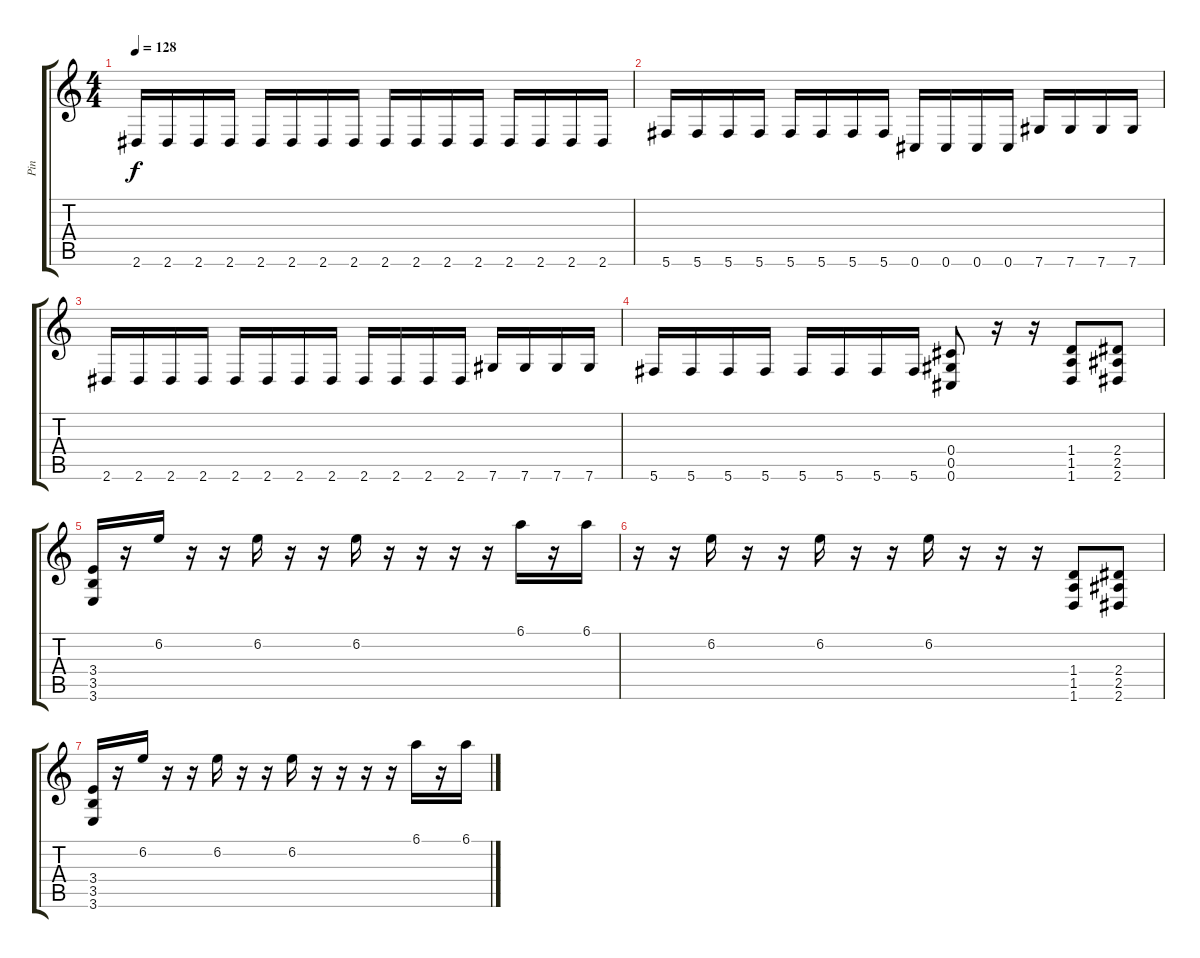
\track ("Pin" "Pin") {instrument distortionguitar}
\staff {score tabs}
\tuning (Eb4 Bb3 Gb3 Db3 Ab2 Db2) {hide}
\ts (4 4)
\tempo 128
\clef g2
\ks c
2.6.16{dy f} 2.6.16 2.6.16 2.6.16 2.6.16 2.6.16 2.6.16 2.6.16 2.6.16 2.6.16 2.6.16 2.6.16 2.6.16 2.6.16 2.6.16 2.6.16 |
5.6.16 5.6.16 5.6.16 5.6.16 5.6.16 5.6.16 5.6.16 5.6.16 0.6.16 0.6.16 0.6.16 0.6.16 7.6.16 7.6.16 7.6.16 7.6.16 |
2.6.16 2.6.16 2.6.16 2.6.16 2.6.16 2.6.16 2.6.16 2.6.16 2.6.16 2.6.16 2.6.16 2.6.16 7.6.16 7.6.16 7.6.16 7.6.16 |
5.6.16 5.6.16 5.6.16 5.6.16 5.6.16 5.6.16 5.6.16 5.6.16 (0.4 0.5 0.6).8 r.16 r.16 (1.4 1.5 1.6).8 (2.4 2.5 2.6).8 |
(3.4 3.5 3.6).16 r.16 6.2.16 r.16 r.16 6.2.16 r.16 r.16 6.2.16 r.16 r.16 r.16 r.16 6.1.16 r.16 6.1.16 |
r.16 r.16 6.2.16 r.16 r.16 6.2.16 r.16 r.16 6.2.16 r.16 r.16 r.16 (1.4 1.5 1.6).8 (2.4 2.5 2.6).8 |
(3.4 3.5 3.6).16 r.16 6.2.16 r.16 r.16 6.2.16 r.16 r.16 6.2.16 r.16 r.16 r.16 r.16 6.1.16 r.16 6.1.16
